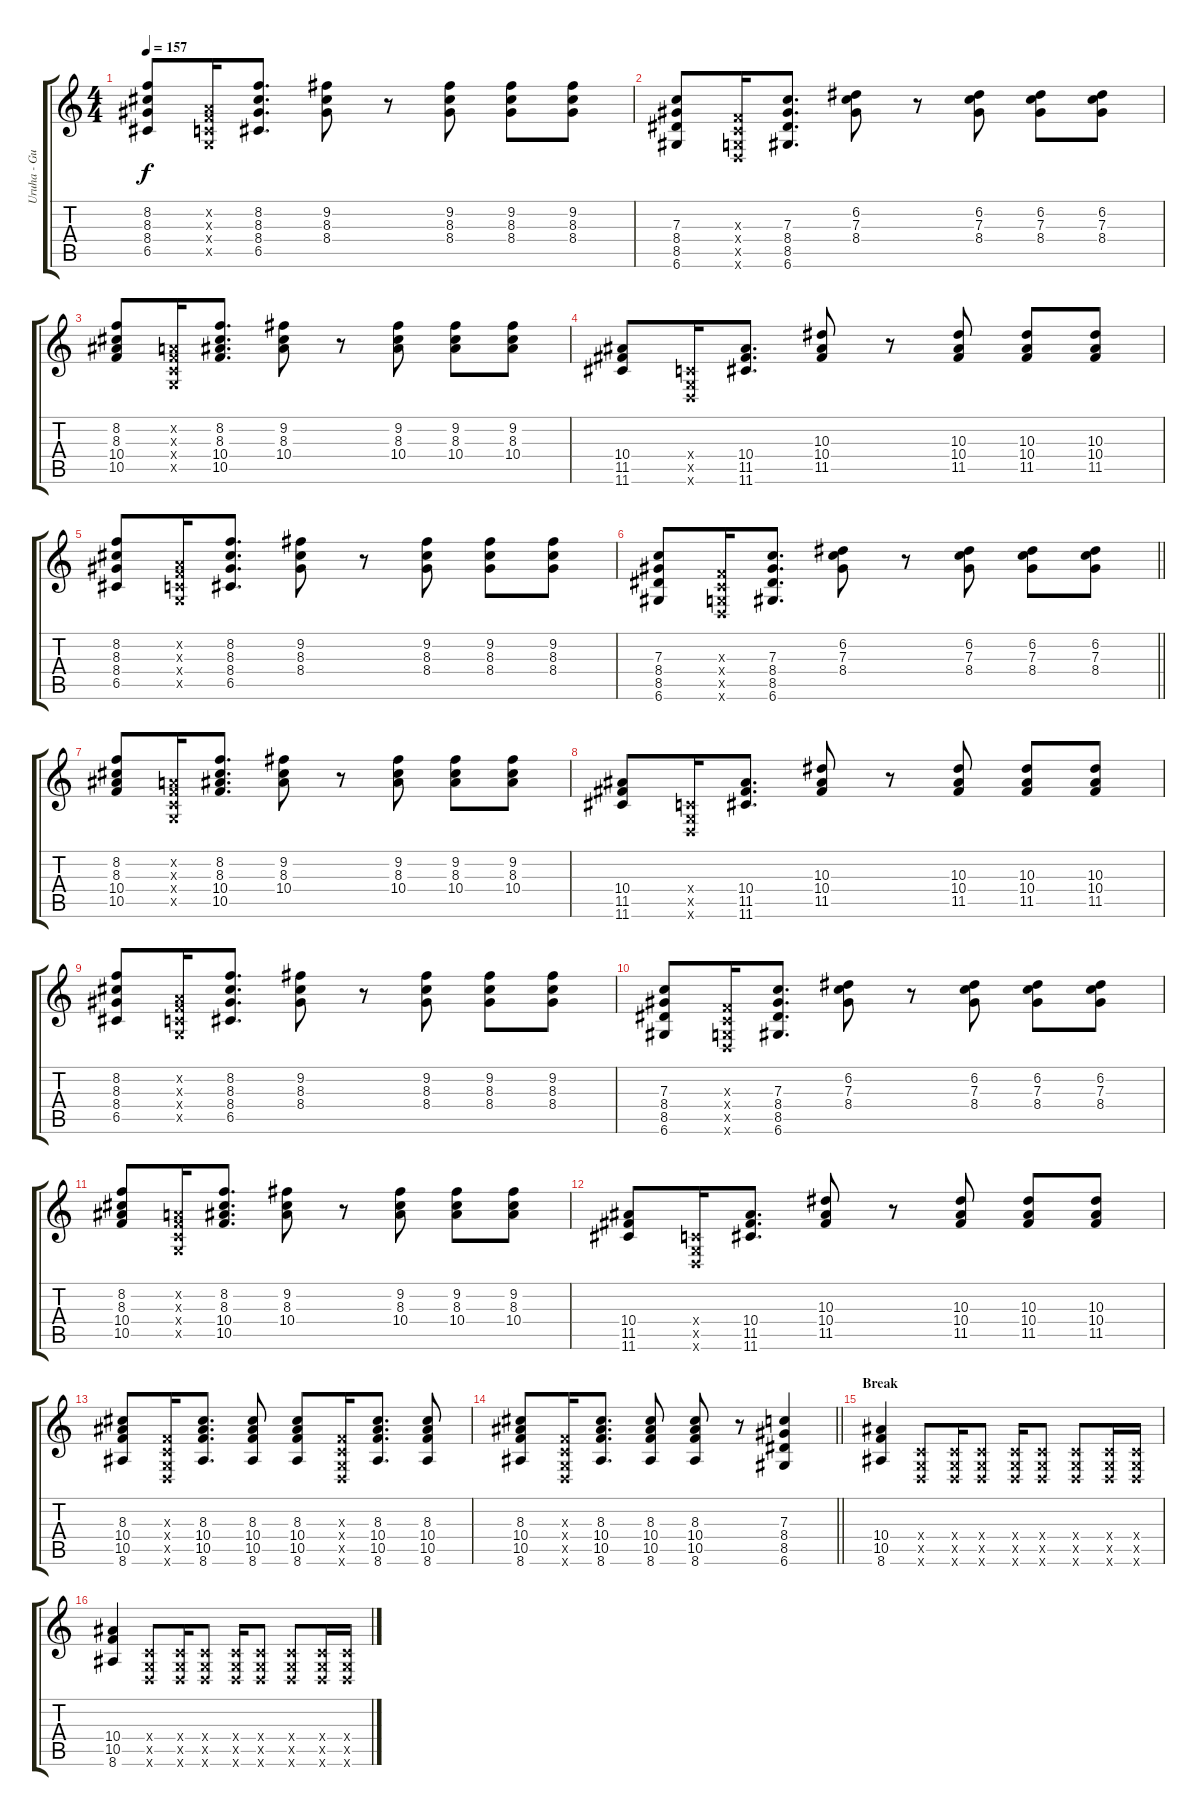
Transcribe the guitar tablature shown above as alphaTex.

\track ("Uruha - Guitar 1" "Uruha - Gu") {instrument distortionguitar}
\staff {score tabs}
\tuning (D4 A3 F3 C3 G2 D2) {hide}
\ts (4 4)
\tempo 157
\clef g2
\ks c
(8.2 8.3 8.4 6.5).8{dy f} (0.2{x} 0.3{x} 0.4{x} 0.5{x}).16 (8.2 8.3 8.4 6.5).8{d} (9.2 8.3 8.4).8 r.8 (9.2 8.3 8.4).8 (9.2 8.3 8.4).8 (9.2 8.3 8.4).8 |
(7.3 8.4 8.5 6.6).8 (0.3{x} 0.4{x} 0.5{x} 0.6{x}).16 (7.3 8.4 8.5 6.6).8{d} (6.2 7.3 8.4).8 r.8 (6.2 7.3 8.4).8 (6.2 7.3 8.4).8 (6.2 7.3 8.4).8 |
(8.2 8.3 10.4 10.5).8 (0.2{x} 0.3{x} 0.4{x} 0.5{x}).16 (8.2 8.3 10.4 10.5).8{d} (9.2 8.3 10.4).8 r.8 (9.2 8.3 10.4).8 (9.2 8.3 10.4).8 (9.2 8.3 10.4).8 |
(10.4 11.5 11.6).8 (0.4{x} 0.5{x} 0.6{x}).16 (10.4 11.5 11.6).8{d} (10.3 10.4 11.5).8 r.8 (10.3 10.4 11.5).8 (10.3 10.4 11.5).8 (10.3 10.4 11.5).8 |
(8.2 8.3 8.4 6.5).8 (0.2{x} 0.3{x} 0.4{x} 0.5{x}).16 (8.2 8.3 8.4 6.5).8{d} (9.2 8.3 8.4).8 r.8 (9.2 8.3 8.4).8 (9.2 8.3 8.4).8 (9.2 8.3 8.4).8 |
\barLineRight lightlight
(7.3 8.4 8.5 6.6).8 (0.3{x} 0.4{x} 0.5{x} 0.6{x}).16 (7.3 8.4 8.5 6.6).8{d} (6.2 7.3 8.4).8 r.8 (6.2 7.3 8.4).8 (6.2 7.3 8.4).8 (6.2 7.3 8.4).8 |
\section ("" "")
(8.2 8.3 10.4 10.5).8 (0.2{x} 0.3{x} 0.4{x} 0.5{x}).16 (8.2 8.3 10.4 10.5).8{d} (9.2 8.3 10.4).8 r.8 (9.2 8.3 10.4).8 (9.2 8.3 10.4).8 (9.2 8.3 10.4).8 |
(10.4 11.5 11.6).8 (0.4{x} 0.5{x} 0.6{x}).16 (10.4 11.5 11.6).8{d} (10.3 10.4 11.5).8 r.8 (10.3 10.4 11.5).8 (10.3 10.4 11.5).8 (10.3 10.4 11.5).8 |
(8.2 8.3 8.4 6.5).8 (0.2{x} 0.3{x} 0.4{x} 0.5{x}).16 (8.2 8.3 8.4 6.5).8{d} (9.2 8.3 8.4).8 r.8 (9.2 8.3 8.4).8 (9.2 8.3 8.4).8 (9.2 8.3 8.4).8 |
(7.3 8.4 8.5 6.6).8 (0.3{x} 0.4{x} 0.5{x} 0.6{x}).16 (7.3 8.4 8.5 6.6).8{d} (6.2 7.3 8.4).8 r.8 (6.2 7.3 8.4).8 (6.2 7.3 8.4).8 (6.2 7.3 8.4).8 |
(8.2 8.3 10.4 10.5).8 (0.2{x} 0.3{x} 0.4{x} 0.5{x}).16 (8.2 8.3 10.4 10.5).8{d} (9.2 8.3 10.4).8 r.8 (9.2 8.3 10.4).8 (9.2 8.3 10.4).8 (9.2 8.3 10.4).8 |
(10.4 11.5 11.6).8 (0.4{x} 0.5{x} 0.6{x}).16 (10.4 11.5 11.6).8{d} (10.3 10.4 11.5).8 r.8 (10.3 10.4 11.5).8 (10.3 10.4 11.5).8 (10.3 10.4 11.5).8 |
(8.3 10.4 10.5 8.6).8 (0.3{x} 0.4{x} 0.5{x} 0.6{x}).16 (8.3 10.4 10.5 8.6).8{d} (8.3 10.4 10.5 8.6).8 (8.3 10.4 10.5 8.6).8 (0.3{x} 0.4{x} 0.5{x} 0.6{x}).16 (8.3 10.4 10.5 8.6).8{d} (8.3 10.4 10.5 8.6).8 |
\barLineRight lightlight
(8.3 10.4 10.5 8.6).8 (0.3{x} 0.4{x} 0.5{x} 0.6{x}).16 (8.3 10.4 10.5 8.6).8{d} (8.3 10.4 10.5 8.6).8 (8.3 10.4 10.5 8.6).8 r.8 (7.3 8.4 8.5 6.6).4 |
\section ("" "Break")
(10.4 10.5 8.6).4{volume 15 instrument distortionguitar} (0.4{x} 0.5{x} 0.6{x}).8 (0.4{x} 0.5{x} 0.6{x}).16 (0.4{x} 0.5{x} 0.6{x}).8 (0.4{x} 0.5{x} 0.6{x}).16 (0.4{x} 0.5{x} 0.6{x}).8 (0.4{x} 0.5{x} 0.6{x}).8 (0.4{x} 0.5{x} 0.6{x}).16 (0.4{x} 0.5{x} 0.6{x}).16 |
(10.4 10.5 8.6).4 (0.4{x} 0.5{x} 0.6{x}).8 (0.4{x} 0.5{x} 0.6{x}).16 (0.4{x} 0.5{x} 0.6{x}).8 (0.4{x} 0.5{x} 0.6{x}).16 (0.4{x} 0.5{x} 0.6{x}).8 (0.4{x} 0.5{x} 0.6{x}).8 (0.4{x} 0.5{x} 0.6{x}).16 (0.4{x} 0.5{x} 0.6{x}).16
